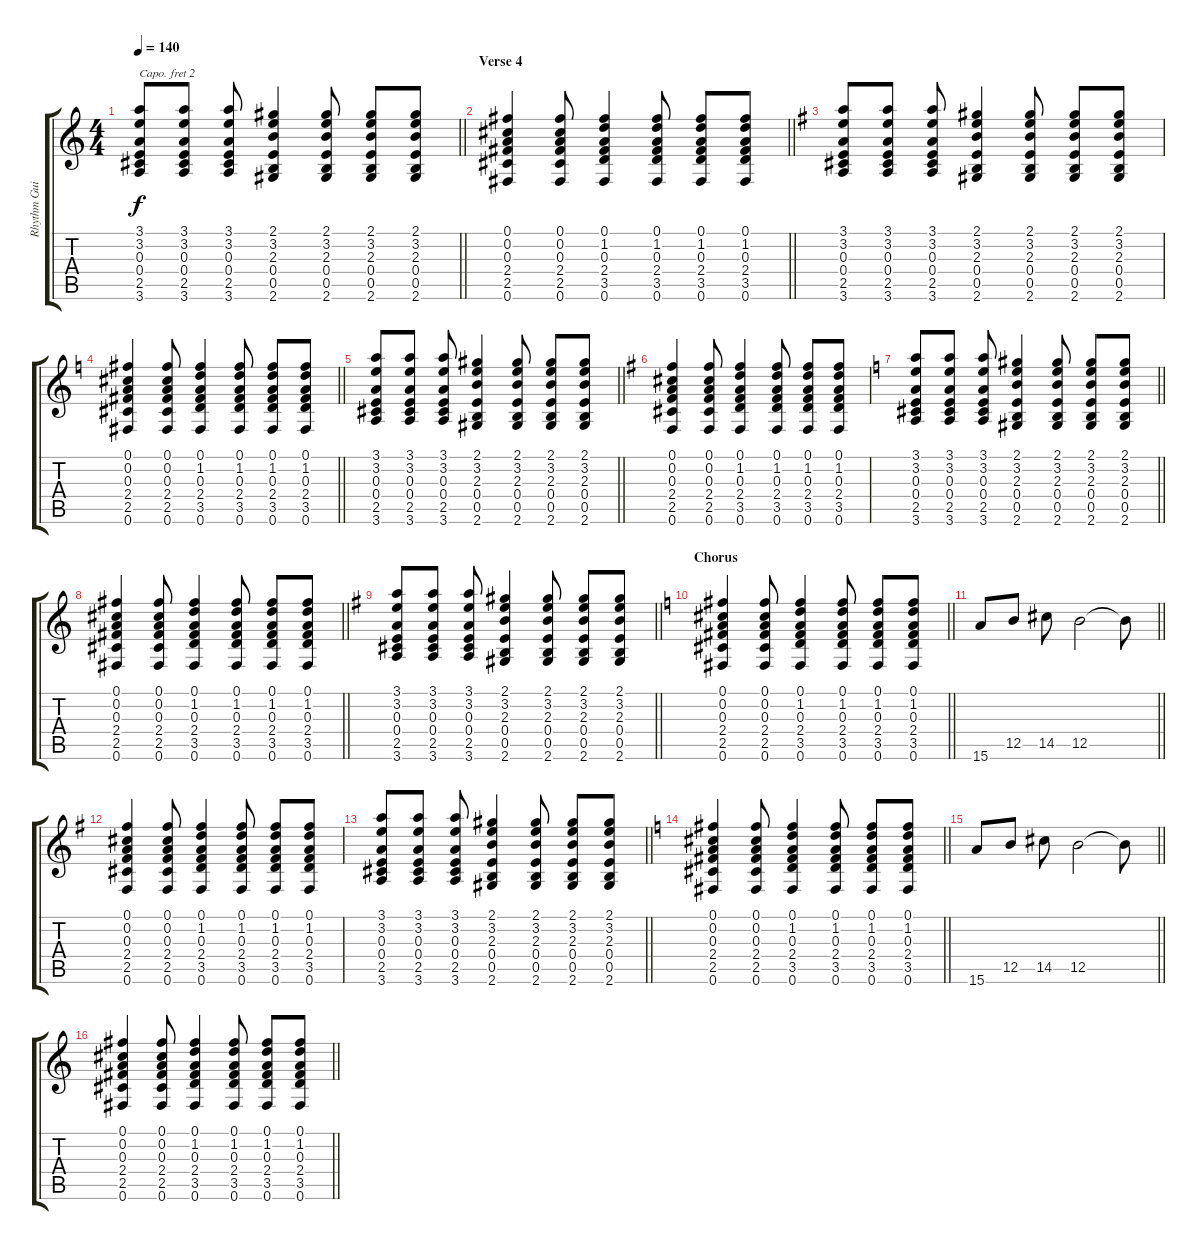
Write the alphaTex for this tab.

\track ("Rhythm Guitar" "Rhythm Gui") {instrument acousticguitarsteel}
\staff {score tabs}
\capo 2
\tuning (E4 B3 G3 D3 A2 E2) {hide}
\ts (4 4)
\tempo 140
\clef g2
\barLineRight lightlight
\ks c
(3.1 3.2 0.3 0.4 2.5 3.6).8{dy f} (3.1 3.2 0.3 0.4 2.5 3.6).8 (3.1 3.2 0.3 0.4 2.5 3.6).8 (2.1 3.2 2.3 0.4 0.5 2.6).4 (2.1 3.2 2.3 0.4 0.5 2.6).8 (2.1 3.2 2.3 0.4 0.5 2.6).8 (2.1 3.2 2.3 0.4 0.5 2.6).8 |
\section ("" "Verse 4")
\barLineRight lightlight
(0.1 0.2 0.3 2.4 2.5 0.6).4 (0.1 0.2 0.3 2.4 2.5 0.6).8 (0.1 1.2 0.3 2.4 3.5 0.6).4 (0.1 1.2 0.3 2.4 3.5 0.6).8 (0.1 1.2 0.3 2.4 3.5 0.6).8 (0.1 1.2 0.3 2.4 3.5 0.6).8 |
\ks g
(3.1 3.2 0.3 0.4 2.5 3.6).8 (3.1 3.2 0.3 0.4 2.5 3.6).8 (3.1 3.2 0.3 0.4 2.5 3.6).8 (2.1 3.2 2.3 0.4 0.5 2.6).4 (2.1 3.2 2.3 0.4 0.5 2.6).8 (2.1 3.2 2.3 0.4 0.5 2.6).8 (2.1 3.2 2.3 0.4 0.5 2.6).8 |
\barLineRight lightlight
\ks c
(0.1 0.2 0.3 2.4 2.5 0.6).4 (0.1 0.2 0.3 2.4 2.5 0.6).8 (0.1 1.2 0.3 2.4 3.5 0.6).4 (0.1 1.2 0.3 2.4 3.5 0.6).8 (0.1 1.2 0.3 2.4 3.5 0.6).8 (0.1 1.2 0.3 2.4 3.5 0.6).8 |
\barLineRight lightlight
(3.1 3.2 0.3 0.4 2.5 3.6).8 (3.1 3.2 0.3 0.4 2.5 3.6).8 (3.1 3.2 0.3 0.4 2.5 3.6).8 (2.1 3.2 2.3 0.4 0.5 2.6).4 (2.1 3.2 2.3 0.4 0.5 2.6).8 (2.1 3.2 2.3 0.4 0.5 2.6).8 (2.1 3.2 2.3 0.4 0.5 2.6).8 |
\ks g
(0.1 0.2 0.3 2.4 2.5 0.6).4 (0.1 0.2 0.3 2.4 2.5 0.6).8 (0.1 1.2 0.3 2.4 3.5 0.6).4 (0.1 1.2 0.3 2.4 3.5 0.6).8 (0.1 1.2 0.3 2.4 3.5 0.6).8 (0.1 1.2 0.3 2.4 3.5 0.6).8 |
\barLineRight lightlight
\ks c
(3.1 3.2 0.3 0.4 2.5 3.6).8 (3.1 3.2 0.3 0.4 2.5 3.6).8 (3.1 3.2 0.3 0.4 2.5 3.6).8 (2.1 3.2 2.3 0.4 0.5 2.6).4 (2.1 3.2 2.3 0.4 0.5 2.6).8 (2.1 3.2 2.3 0.4 0.5 2.6).8 (2.1 3.2 2.3 0.4 0.5 2.6).8 |
\barLineRight lightlight
(0.1 0.2 0.3 2.4 2.5 0.6).4 (0.1 0.2 0.3 2.4 2.5 0.6).8 (0.1 1.2 0.3 2.4 3.5 0.6).4 (0.1 1.2 0.3 2.4 3.5 0.6).8 (0.1 1.2 0.3 2.4 3.5 0.6).8 (0.1 1.2 0.3 2.4 3.5 0.6).8 |
\barLineRight lightlight
\ks g
(3.1 3.2 0.3 0.4 2.5 3.6).8 (3.1 3.2 0.3 0.4 2.5 3.6).8 (3.1 3.2 0.3 0.4 2.5 3.6).8 (2.1 3.2 2.3 0.4 0.5 2.6).4 (2.1 3.2 2.3 0.4 0.5 2.6).8 (2.1 3.2 2.3 0.4 0.5 2.6).8 (2.1 3.2 2.3 0.4 0.5 2.6).8 |
\section ("" "Chorus")
\barLineRight lightlight
\ks c
(0.1 0.2 0.3 2.4 2.5 0.6).4{volume 8 instrument acousticguitarsteel} (0.1 0.2 0.3 2.4 2.5 0.6).8 (0.1 1.2 0.3 2.4 3.5 0.6).4 (0.1 1.2 0.3 2.4 3.5 0.6).8 (0.1 1.2 0.3 2.4 3.5 0.6).8 (0.1 1.2 0.3 2.4 3.5 0.6).8 |
\barLineRight lightlight
15.6.8{volume 13 instrument overdrivenguitar} 12.5.8 14.5.8 12.5.2 12.5{t}.8 |
\ks g
(0.1 0.2 0.3 2.4 2.5 0.6).4{volume 8 instrument acousticguitarsteel} (0.1 0.2 0.3 2.4 2.5 0.6).8 (0.1 1.2 0.3 2.4 3.5 0.6).4 (0.1 1.2 0.3 2.4 3.5 0.6).8 (0.1 1.2 0.3 2.4 3.5 0.6).8 (0.1 1.2 0.3 2.4 3.5 0.6).8 |
\barLineRight lightlight
(3.1 3.2 0.3 0.4 2.5 3.6).8 (3.1 3.2 0.3 0.4 2.5 3.6).8 (3.1 3.2 0.3 0.4 2.5 3.6).8 (2.1 3.2 2.3 0.4 0.5 2.6).4 (2.1 3.2 2.3 0.4 0.5 2.6).8 (2.1 3.2 2.3 0.4 0.5 2.6).8 (2.1 3.2 2.3 0.4 0.5 2.6).8 |
\barLineRight lightlight
\ks c
(0.1 0.2 0.3 2.4 2.5 0.6).4 (0.1 0.2 0.3 2.4 2.5 0.6).8 (0.1 1.2 0.3 2.4 3.5 0.6).4 (0.1 1.2 0.3 2.4 3.5 0.6).8 (0.1 1.2 0.3 2.4 3.5 0.6).8 (0.1 1.2 0.3 2.4 3.5 0.6).8 |
\barLineRight lightlight
15.6.8{volume 13 instrument overdrivenguitar} 12.5.8 14.5.8 12.5.2 12.5{t}.8 |
\barLineRight lightlight
(0.1 0.2 0.3 2.4 2.5 0.6).4{volume 8 instrument acousticguitarsteel} (0.1 0.2 0.3 2.4 2.5 0.6).8 (0.1 1.2 0.3 2.4 3.5 0.6).4 (0.1 1.2 0.3 2.4 3.5 0.6).8 (0.1 1.2 0.3 2.4 3.5 0.6).8 (0.1 1.2 0.3 2.4 3.5 0.6).8
